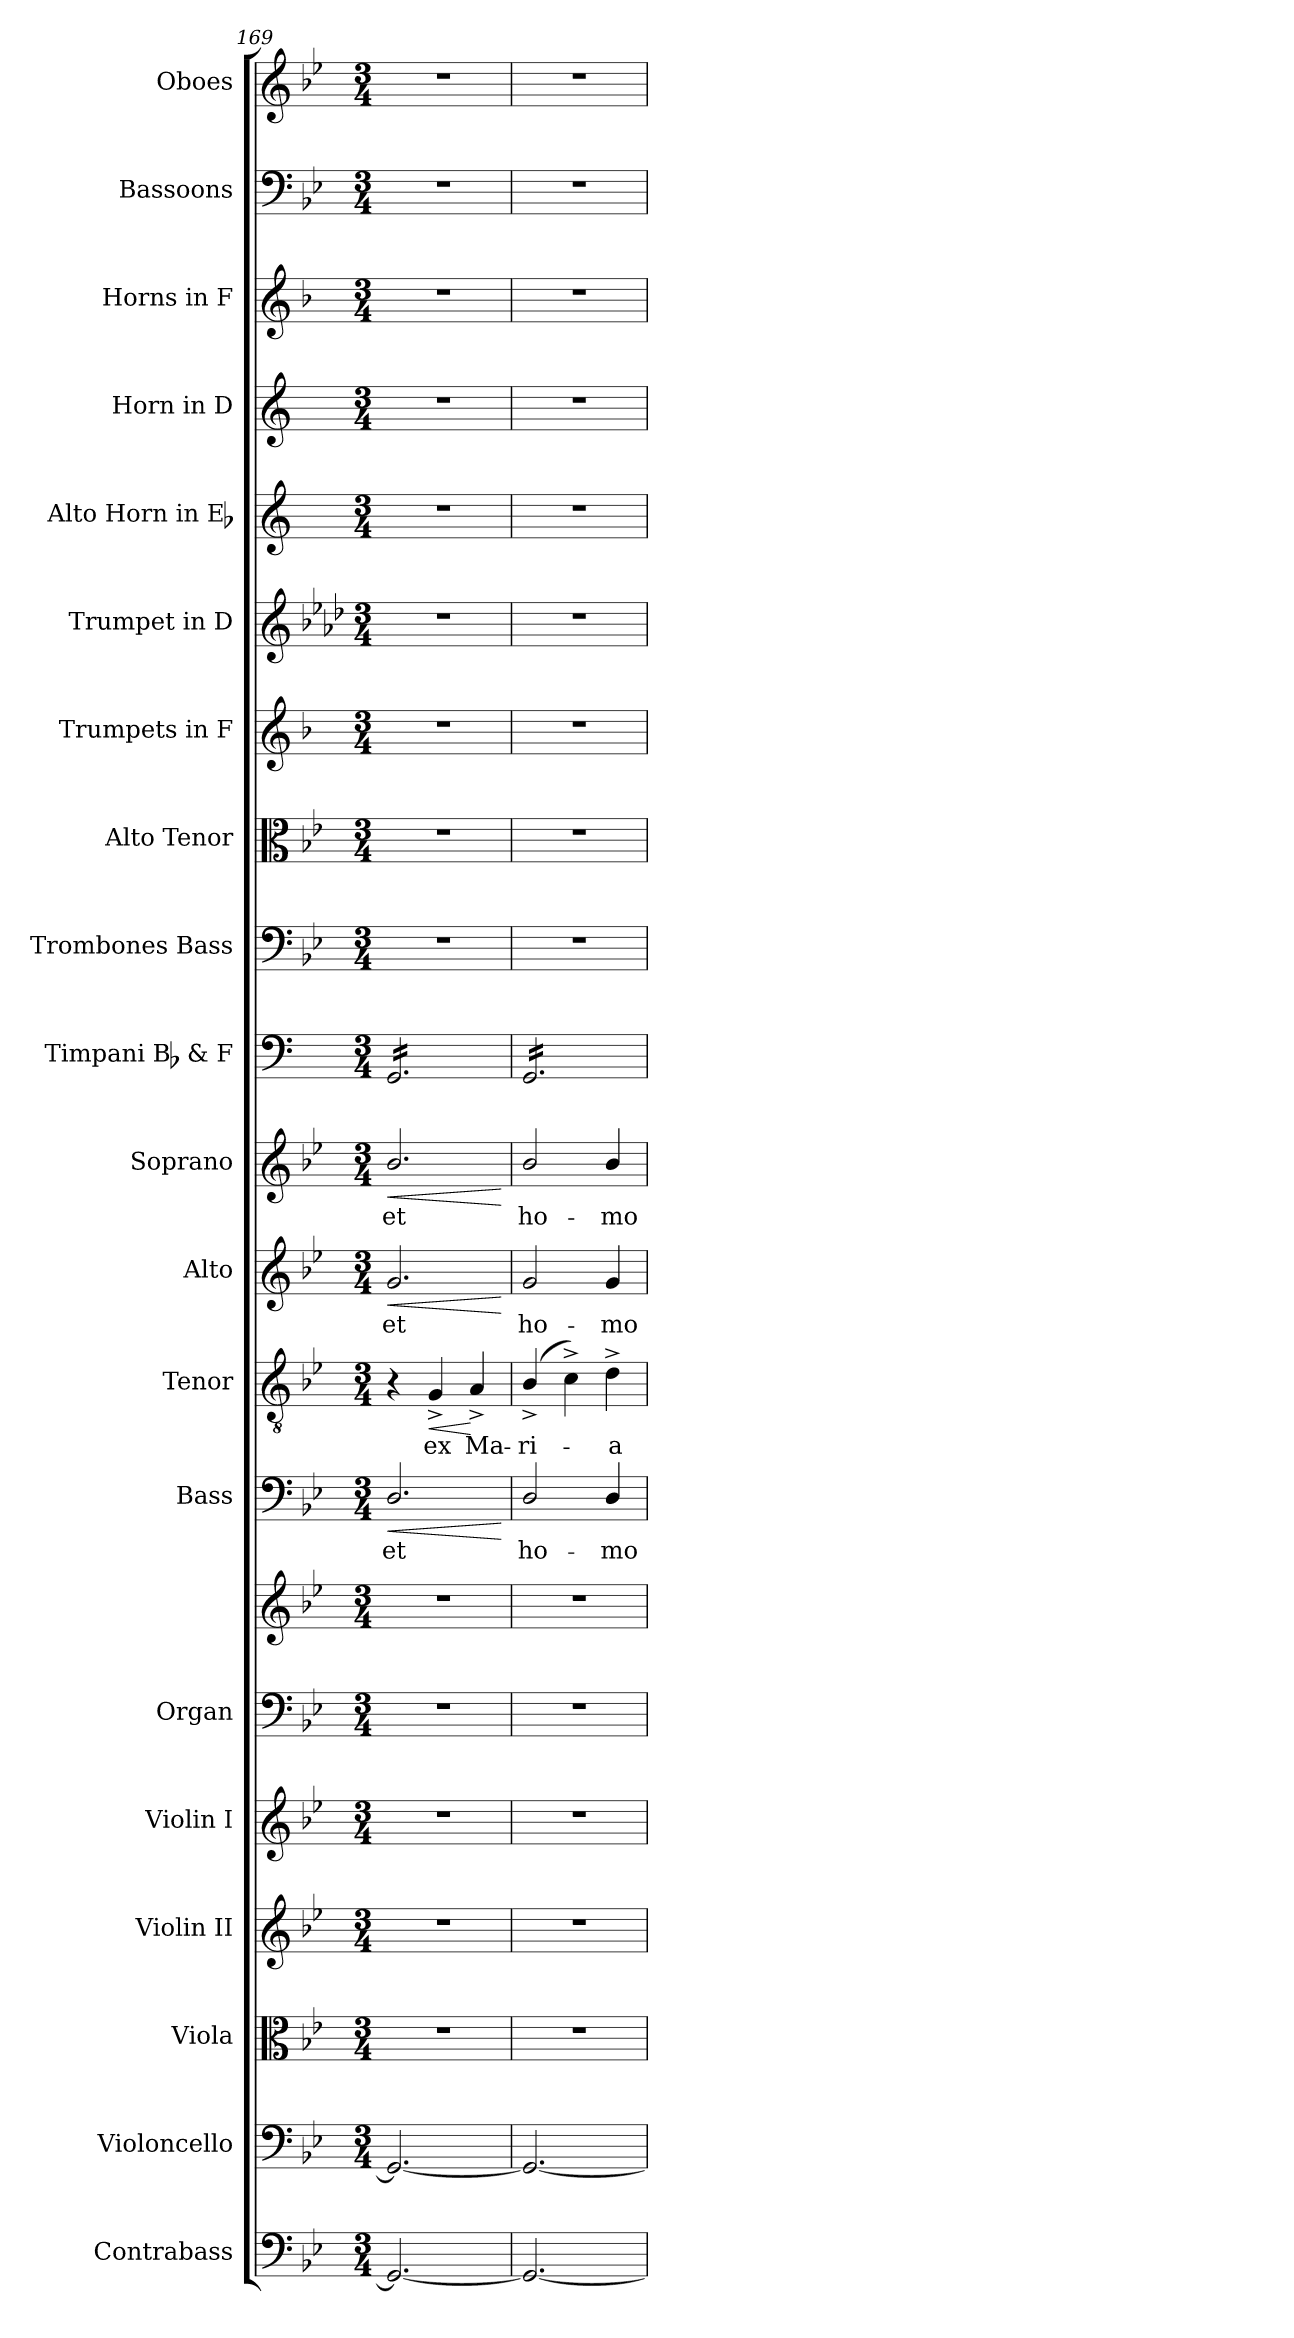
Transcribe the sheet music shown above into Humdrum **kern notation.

**kern	**kern	**kern	**kern	**kern	**kern	**kern	**kern	**text	**dynam	**kern	**text	**dynam	**kern	**text	**dynam	**kern	**text	**dynam	**kern	**kern	**kern	**kern	**kern	**kern	**kern	**kern	**kern	**kern
*part20	*part19	*part18	*part17	*part16	*part15	*part15	*part14	*part14	*part14	*part13	*part13	*part13	*part12	*part12	*part12	*part11	*part11	*part11	*part10	*part9	*part8	*part7	*part6	*part5	*part4	*part3	*part2	*part1
*staff21	*staff20	*staff19	*staff18	*staff17	*staff16	*staff15	*staff14	*staff14	*staff14	*staff13	*staff13	*staff13	*staff12	*staff12	*staff12	*staff11	*staff11	*staff11	*staff10	*staff9	*staff8	*staff7	*staff6	*staff5	*staff4	*staff3	*staff2	*staff1
*I"Contrabass	*I"Violoncello	*I"Viola	*I"Violin II	*I"Violin I	*I"Organ	*	*I"Bass	*	*	*I"Tenor	*	*	*I"Alto	*	*	*I"Soprano	*	*	*I"Timpani Bb & F	*I"Trombones  Bass	*I"Alto Tenor	*I"Trumpets in F	*I"Trumpet in D	*I"Alto Horn in Eb	*I"Horn in D	*I"Horns in F	*I"Bassoons	*I"Oboes
*I'Cb.	*I'Vc.	*I'Vla.	*I'Vln. II	*I'Vln. I	*I'Org.	*	*I'B.	*	*	*I'T.	*	*	*I'A.	*	*	*I'S.	*	*	*I'Timp.	*	*	*	*	*	*	*I'Hn.	*I'Bsn.	*I'Ob.
*clefF4	*clefF4	*clefC3	*clefG2	*clefG2	*clefF4	*clefG2	*clefF4	*	*	*clefGv2	*	*	*clefG2	*	*	*clefG2	*	*	*clefF4	*clefF4	*clefC3	*clefG2	*clefG2	*clefG2	*clefG2	*clefG2	*clefF4	*clefG2
*ITrd7c12	*	*	*	*	*	*	*	*	*	*ITrd7c12	*	*	*	*	*	*	*	*	*	*	*	*ITrd4c7	*ITrd-1c-2	*ITrd5c8	*ITrd6c10	*ITrd4c7	*	*
*k[b-e-]	*k[b-e-]	*k[b-e-]	*k[b-e-]	*k[b-e-]	*k[b-e-]	*k[b-e-]	*k[b-e-]	*	*	*k[b-e-]	*	*	*k[b-e-]	*	*	*k[b-e-]	*	*	*k[]	*k[b-e-]	*k[b-e-]	*k[b-e-]	*k[b-e-]	*k[f#c#g#d#]	*k[f#c#]	*k[b-e-]	*k[b-e-]	*k[b-e-]
*B-:	*B-:	*B-:	*B-:	*B-:	*B-:	*B-:	*B-:	*	*	*B-:	*	*	*B-:	*	*	*B-:	*	*	*C:	*B-:	*B-:	*B-:	*B-:	*E:	*D:	*B-:	*B-:	*B-:
*M3/4	*M3/4	*M3/4	*M3/4	*M3/4	*M3/4	*M3/4	*M3/4	*	*	*M3/4	*	*	*M3/4	*	*	*M3/4	*	*	*M3/4	*M3/4	*M3/4	*M3/4	*M3/4	*M3/4	*M3/4	*M3/4	*M3/4	*M3/4
=169	=169	=169	=169	=169	=169	=169	=169	=169	=169	=169	=169	=169	=169	=169	=169	=169	=169	=169	=169	=169	=169	=169	=169	=169	=169	=169	=169	=169
!	!	!LO:N:vis=1	!LO:N:vis=1	!LO:N:vis=1	!LO:N:vis=1	!LO:N:vis=1	!	!	!	!	!	!	!	!	!	!	!	!	!	!	!	!	!	!	!	!	!	!
!	!	!	!	!	!	!	!	!LO:LY:b:color=#000000	!LO:HP:b	!	!	!	!	!	!	!	!	!	!	!	!	!	!	!	!	!	!	!
!	!	!	!	!	!	!	!	!	!	!	!	!	!	!LO:LY:b:color=#000000	!LO:HP:b	!	!	!	!	!	!	!	!	!	!	!	!	!
!	!	!	!	!	!	!	!	!	!	!	!	!	!	!	!	!	!LO:LY:b:color=#000000	!LO:HP:b	!	!LO:N:vis=1	!LO:N:vis=1	!LO:N:vis=1	!LO:N:vis=1	!LO:N:vis=1	!LO:N:vis=1	!LO:N:vis=1	!LO:N:vis=1	!LO:N:vis=1
*	*	*	*	*	*	*	*	*	*	*	*	*	*	*	*	*	*	*	*tremolo	*	*	*	*	*	*	*	*	*
2.GGGi/_	2.GGi/_	2.r	2.r	2.r	2.r	2.r	2.Di/	et	<	4r	.	.	2.gi/	et	<	2.b-i/	et	<	16GGi/LL	2.r	2.r	2.r	2.r	2.r	2.r	2.r	2.r	2.r
.	.	.	.	.	.	.	.	.	.	.	.	.	.	.	.	.	.	.	16GGi/	.	.	.	.	.	.	.	.	.
.	.	.	.	.	.	.	.	.	.	.	.	.	.	.	.	.	.	.	16GGi/	.	.	.	.	.	.	.	.	.
.	.	.	.	.	.	.	.	.	.	.	.	.	.	.	.	.	.	.	16GGi/	.	.	.	.	.	.	.	.	.
!	!	!	!	!	!	!	!	!	!	!	!LO:LY:b:color=#000000	!LO:HP:b	!	!	!	!	!	!	!	!	!	!	!	!	!	!	!	!
.	.	.	.	.	.	.	.	.	.	4GG^i/	ex	<	.	.	.	.	.	.	16GGi/	.	.	.	.	.	.	.	.	.
.	.	.	.	.	.	.	.	.	.	.	.	.	.	.	.	.	.	.	16GGi/	.	.	.	.	.	.	.	.	.
.	.	.	.	.	.	.	.	.	.	.	.	.	.	.	.	.	.	.	16GGi/	.	.	.	.	.	.	.	.	.
.	.	.	.	.	.	.	.	.	.	.	.	.	.	.	.	.	.	.	16GGi/	.	.	.	.	.	.	.	.	.
!	!	!	!	!	!	!	!	!	!	!	!LO:LY:b:color=#000000	!	!	!	!	!	!	!	!	!	!	!	!	!	!	!	!	!
.	.	.	.	.	.	.	.	.	.	4AA^i/	Ma-	[	.	.	.	.	.	.	16GGi/	.	.	.	.	.	.	.	.	.
.	.	.	.	.	.	.	.	.	.	.	.	.	.	.	.	.	.	.	16GGi/	.	.	.	.	.	.	.	.	.
.	.	.	.	.	.	.	.	.	.	.	.	.	.	.	.	.	.	.	16GGi/	.	.	.	.	.	.	.	.	.
.	.	.	.	.	.	.	.	.	.	.	.	.	.	.	.	.	.	.	16GGi/JJ	.	.	.	.	.	.	.	.	.
.	.	.	.	.	.	.	.	.	[	.	.	.	.	.	[	.	.	[	.	.	.	.	.	.	.	.	.	.
=170	=170	=170	=170	=170	=170	=170	=170	=170	=170	=170	=170	=170	=170	=170	=170	=170	=170	=170	=170	=170	=170	=170	=170	=170	=170	=170	=170	=170
!	!	!LO:N:vis=1	!LO:N:vis=1	!LO:N:vis=1	!LO:N:vis=1	!LO:N:vis=1	!	!	!	!	!	!	!	!	!	!	!	!	!	!	!	!	!	!	!	!	!	!
!	!	!	!	!	!	!	!	!LO:LY:b:color=#000000	!	!	!	!	!	!	!	!	!	!	!	!	!	!	!	!	!	!	!	!
!	!	!	!	!	!	!	!	!	!	!	!LO:LY:b:color=#000000	!	!	!	!	!	!	!	!	!	!	!	!	!	!	!	!	!
!	!	!	!	!	!	!	!	!	!	!	!	!	!	!LO:LY:b:color=#000000	!	!	!	!	!	!	!	!	!	!	!	!	!	!
!	!	!	!	!	!	!	!	!	!	!	!	!	!	!	!	!	!LO:LY:b:color=#000000	!	!	!LO:N:vis=1	!LO:N:vis=1	!LO:N:vis=1	!LO:N:vis=1	!LO:N:vis=1	!LO:N:vis=1	!LO:N:vis=1	!LO:N:vis=1	!LO:N:vis=1
2.GGGi/_	2.GGi/_	2.r	2.r	2.r	2.r	2.r	2Di/	ho-	.	(4BB-^i/	-ri-	.	2gi/	ho-	.	2b-i/	ho-	.	16GGi/LL	2.r	2.r	2.r	2.r	2.r	2.r	2.r	2.r	2.r
.	.	.	.	.	.	.	.	.	.	.	.	.	.	.	.	.	.	.	16GGi/	.	.	.	.	.	.	.	.	.
.	.	.	.	.	.	.	.	.	.	.	.	.	.	.	.	.	.	.	16GGi/	.	.	.	.	.	.	.	.	.
.	.	.	.	.	.	.	.	.	.	.	.	.	.	.	.	.	.	.	16GGi/	.	.	.	.	.	.	.	.	.
.	.	.	.	.	.	.	.	.	.	4C^i\)	.	.	.	.	.	.	.	.	16GGi/	.	.	.	.	.	.	.	.	.
.	.	.	.	.	.	.	.	.	.	.	.	.	.	.	.	.	.	.	16GGi/	.	.	.	.	.	.	.	.	.
.	.	.	.	.	.	.	.	.	.	.	.	.	.	.	.	.	.	.	16GGi/	.	.	.	.	.	.	.	.	.
.	.	.	.	.	.	.	.	.	.	.	.	.	.	.	.	.	.	.	16GGi/	.	.	.	.	.	.	.	.	.
!	!	!	!	!	!	!	!	!LO:LY:b:color=#000000	!	!	!	!	!	!	!	!	!	!	!	!	!	!	!	!	!	!	!	!
!	!	!	!	!	!	!	!	!	!	!	!LO:LY:b:color=#000000	!	!	!	!	!	!	!	!	!	!	!	!	!	!	!	!	!
!	!	!	!	!	!	!	!	!	!	!	!	!	!	!LO:LY:b:color=#000000	!	!	!	!	!	!	!	!	!	!	!	!	!	!
!	!	!	!	!	!	!	!	!	!	!	!	!	!	!	!	!	!LO:LY:b:color=#000000	!	!	!	!	!	!	!	!	!	!	!
.	.	.	.	.	.	.	4Di/	-mo	.	4D^i\	-a	.	4gi/	-mo	.	4b-i/	-mo	.	16GGi/	.	.	.	.	.	.	.	.	.
.	.	.	.	.	.	.	.	.	.	.	.	.	.	.	.	.	.	.	16GGi/	.	.	.	.	.	.	.	.	.
.	.	.	.	.	.	.	.	.	.	.	.	.	.	.	.	.	.	.	16GGi/	.	.	.	.	.	.	.	.	.
.	.	.	.	.	.	.	.	.	.	.	.	.	.	.	.	.	.	.	16GGi/JJ	.	.	.	.	.	.	.	.	.
*	*	*	*	*	*	*	*	*	*	*	*	*	*	*	*	*	*	*	*Xtremolo	*	*	*	*	*	*	*	*	*
=	=	=	=	=	=	=	=	=	=	=	=	=	=	=	=	=	=	=	=	=	=	=	=	=	=	=	=	=
*-	*-	*-	*-	*-	*-	*-	*-	*-	*-	*-	*-	*-	*-	*-	*-	*-	*-	*-	*-	*-	*-	*-	*-	*-	*-	*-	*-	*-
